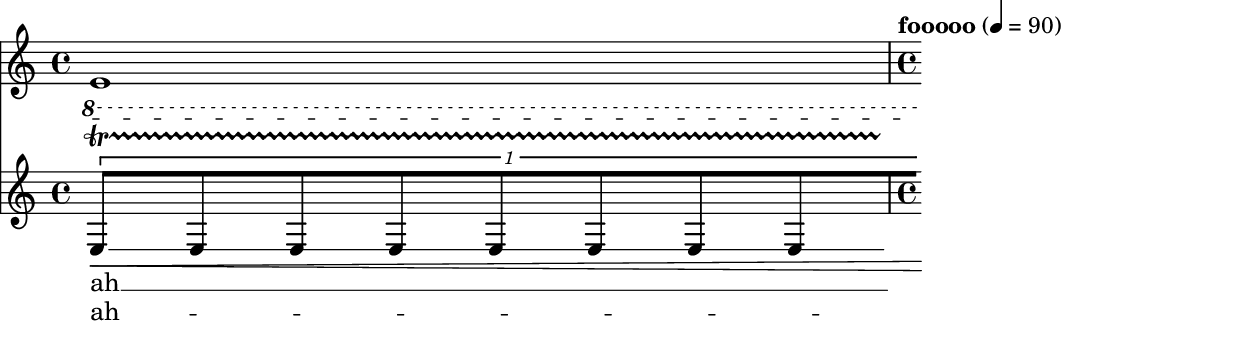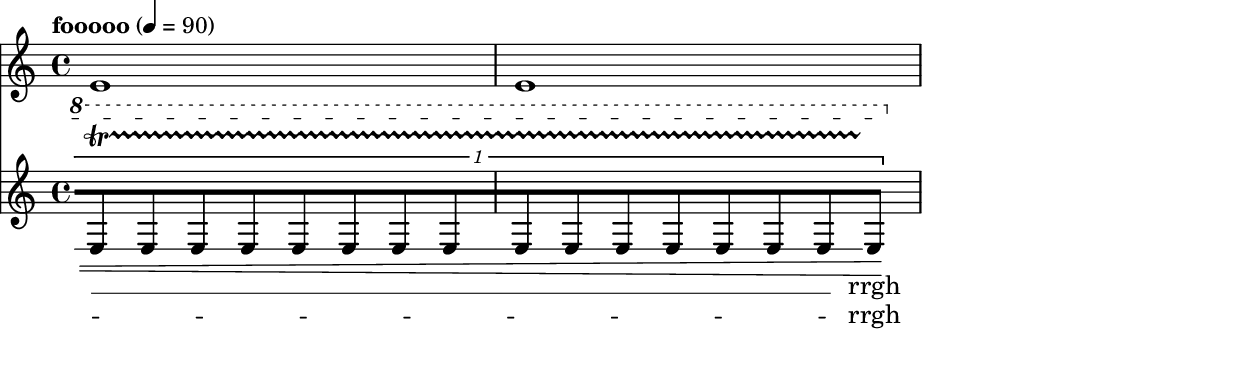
%% Generated by lilypond-book
%% Options: [exampleindent=10.16\mm,indent=0\mm,line-width=160\mm,paper-height=845.047\pt,paper-width=597.508\pt,papersize='(cons (* 597.508 pt) (* 845.047 pt))]
\include "lilypond-book-preamble.ly"


% ****************************************************************
% Start cut-&-pastable-section
% ****************************************************************

#(ly:set-option 'eps-box-padding 3.000000)



\paper {
  #(set-paper-size '(cons (* 597.508 pt) (* 845.047 pt)))
  indent = 0\mm
  line-width = 160\mm
  % offset the left padding, also add 1mm as lilypond creates cropped
  % images with a little space on the right
  line-width = #(- line-width (* mm  3.000000) (* mm 1))
}

\layout {
  
}




% ****************************************************************
% ly snippet:
% ****************************************************************
\sourcefilename "/lilypond-2.26.0/input/regression/metronome-mark-broken-bound.ly"
\sourcefileline 0
\version "2.17.11"

\header {
texidoc = "A @code{MetronomeMark}, @code{RehearsalMark} and @code{BarNumber}
should not effect the starting point of spanners.
"
}

<<
 \new Staff {
   e'1 \time 4/4 \break |
   \tempo \markup { "fooooo" } 4 = 90
   e'1 |
   e'1 |
 }

 \new Staff {
   \override Score.MetronomeMark.break-visibility = #all-visible
   \override TupletBracket.breakable = ##t
   \override Beam.breakable = ##t
   \override Glissando.breakable = ##t

   \ottava #1 \tuplet 1/1 { e'8\<\startTextSpan\startTrillSpan\glissando
     [ \override NoteColumn.glissando-skip = ##t\repeat unfold 22 e'8
       \revert NoteColumn.glissando-skip e'8\!\stopTextSpan\stopTrillSpan ] } |
 }
 \addlyrics { ah __ \repeat unfold 21 { \skip 4 } _ rrgh }
 \addlyrics { ah --  \repeat unfold 21 { \skip 4 } _ rrgh }
>>

\layout {
 \context {
   \Voice
   \remove "Forbid_line_break_engraver"
 }
}



% ****************************************************************
% end ly snippet
% ****************************************************************
